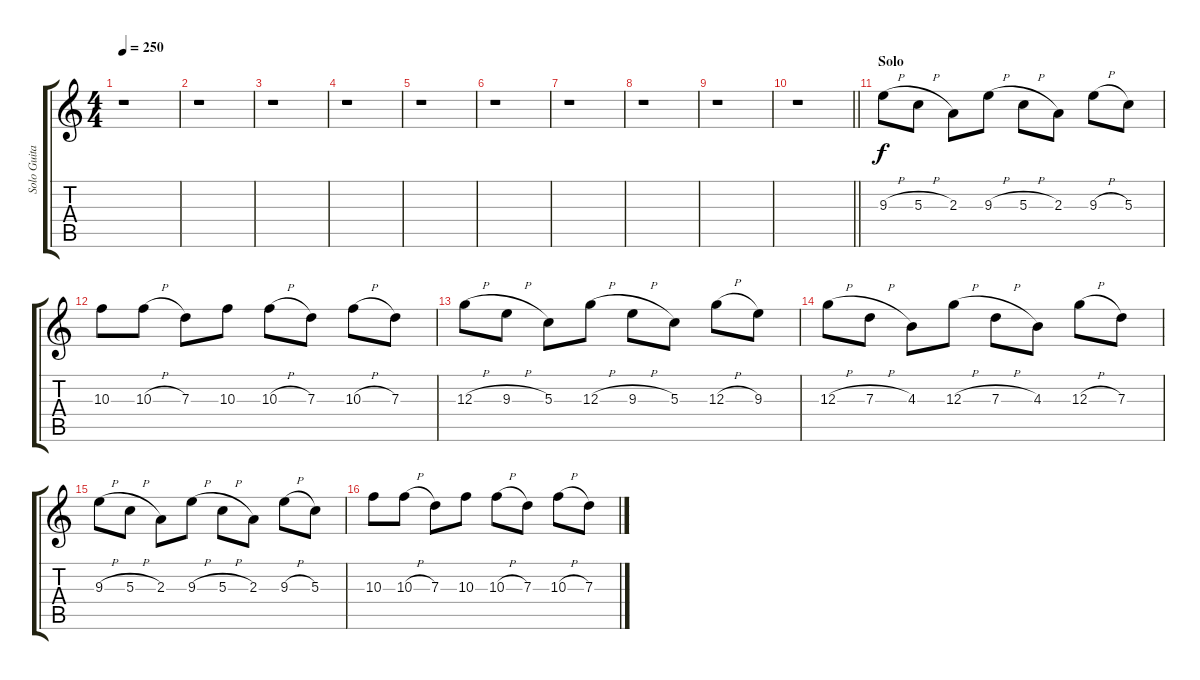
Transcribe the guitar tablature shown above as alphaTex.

\track ("Solo Guitar" "Solo Guita") {instrument overdrivenguitar}
\staff {score tabs}
\tuning (E4 B3 G3 D3 A2 E2) {hide}
\ts (4 4)
\tempo 250
\clef g2
\ks c
r.1{dy f} |
r.1 |
r.1 |
r.1 |
r.1 |
r.1 |
r.1 |
r.1 |
r.1 |
\barLineRight lightlight
r.1 |
\section ("" "Solo")
9.3{h}.8 5.3{h}.8 2.3.8 9.3{h}.8 5.3{h}.8 2.3.8 9.3{h}.8 5.3.8 |
10.3.8 10.3{h}.8 7.3.8 10.3.8 10.3{h}.8 7.3.8 10.3{h}.8 7.3.8 |
12.3{h}.8 9.3{h}.8 5.3.8 12.3{h}.8 9.3{h}.8 5.3.8 12.3{h}.8 9.3.8 |
12.3{h}.8 7.3{h}.8 4.3.8 12.3{h}.8 7.3{h}.8 4.3.8 12.3{h}.8 7.3.8 |
9.3{h}.8 5.3{h}.8 2.3.8 9.3{h}.8 5.3{h}.8 2.3.8 9.3{h}.8 5.3.8 |
10.3.8 10.3{h}.8 7.3.8 10.3.8 10.3{h}.8 7.3.8 10.3{h}.8 7.3.8
